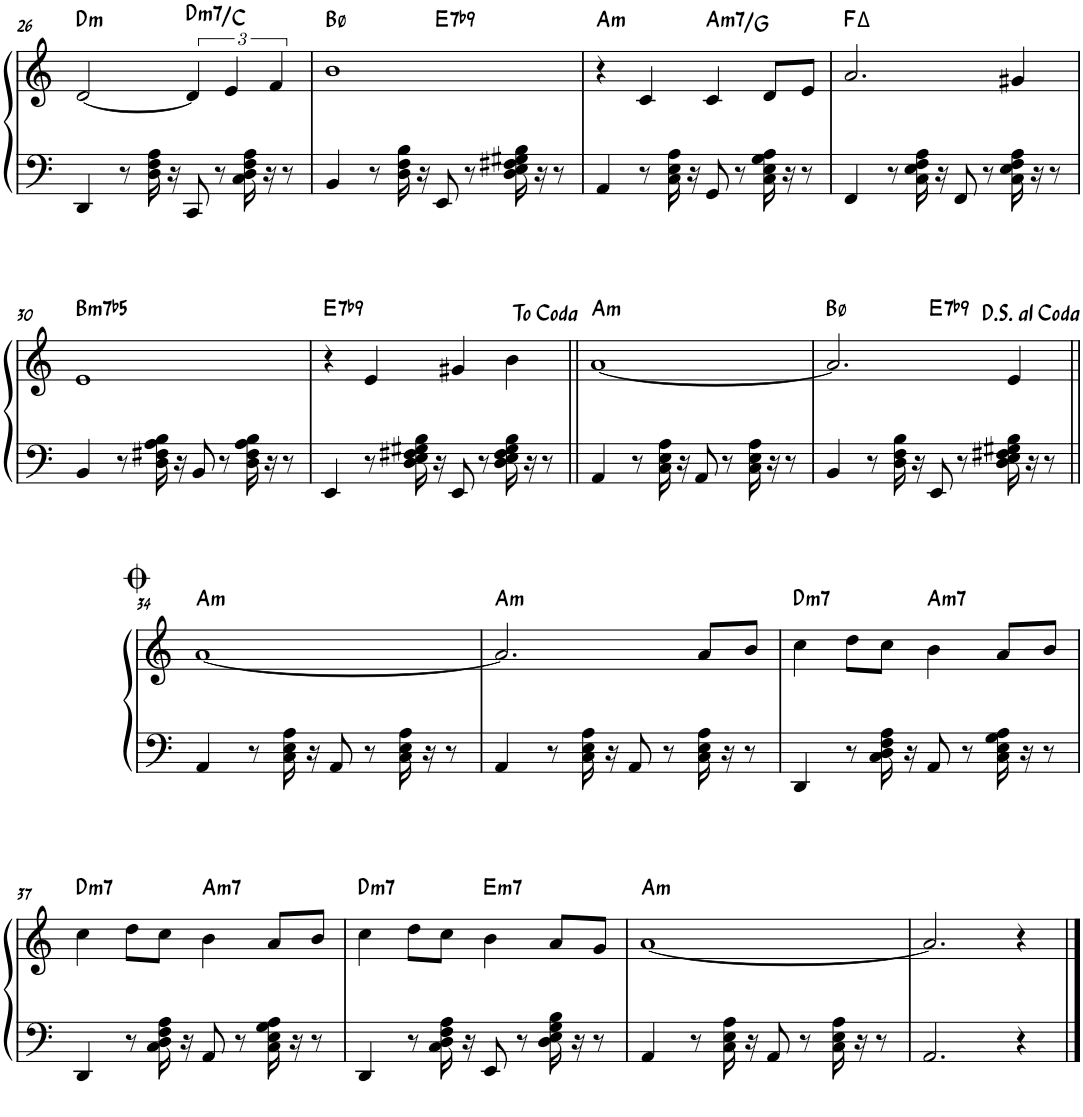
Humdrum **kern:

**kern	**kern	**harte
*part1	*part1	*part1
*staff2	*staff1	*
*I"Accordion	*	*
*I'Acc.	*	*
!!LO:PB:g=z
*clefF4	*clefG2	*
*k[]	*k[]	*
*M4/4	*M4/4	*
=26	=26	=26
!	!	!LO:H:kt=m
4DD/	[2d/	D:min
8r	.	.
16D\ 16F\ 16A\	.	.
16r	.	.
!	!	!LO:H:kt=m7
8CC/	6d/]	D:min7/b7
8r	.	.
.	6e/	.
16C\ 16D\ 16F\ 16A\	.	.
16r	.	.
.	6f/	.
8r	.	.
=27	=27	=27
*	*^	*
4BB/	1b	2ryy	B:hdim7
8r	.	.	.
16D\ 16F\ 16B\	.	.	.
16r	.	.	.
!	!	!	!LO:H:kt=7
8EE/	.	2ryy	E:7(b9)
8r	.	.	.
16D\ 16E\ 16F#X\ 16G#X\ 16B\	.	.	.
16r	.	.	.
8r	.	.	.
=28	=28	=28	=28
!	!	!	!LO:H:kt=m
*	*v	*v	*
4AA/	4r	A:min
8r	4c/	.
16C\ 16E\ 16A\	.	.
16r	.	.
!	!	!LO:H:kt=m7
8GG/	4c/	A:min7/b7
8r	.	.
16C\ 16E\ 16G\ 16A\	8d/L	.
16r	.	.
8r	8e/J	.
=29	=29	=29
4FF/	2.a/	F:maj
8r	.	.
16C\ 16E\ 16F\ 16A\	.	.
16r	.	.
8FF/	.	.
8r	.	.
16C\ 16E\ 16F\ 16A\	4g#X/	.
16r	.	.
8r	.	.
!!LO:LB:g=z
=30	=30	=30
!	!	!LO:H:kt=m7b5
4BB/	1e	B:hdim7
8r	.	.
16D\ 16F#X\ 16A\ 16B\	.	.
16r	.	.
8BB/	.	.
8r	.	.
16D\ 16F#\ 16A\ 16B\	.	.
16r	.	.
8r	.	.
=31	=31	=31
!	!	!LO:H:kt=7
4EE/	4r	E:7(b9)
8r	4e/	.
16D\ 16E\ 16F#X\ 16G#X\ 16B\	.	.
16r	.	.
8EE/	4g#X/	.
8r	.	.
16D\ 16E\ 16F#\ 16G#\ 16B\	4b\	.
16r	.	.
8r	.	.
=32||	=32||	=32||
!	!	!LO:H:kt=m
4AA/	[1a	A:min
8r	.	.
16C\ 16E\ 16A\	.	.
16r	.	.
8AA/	.	.
8r	.	.
16C\ 16E\ 16A\	.	.
16r	.	.
8r	.	.
=33	=33	=33
*	*^	*
4BB/	2.a/]	2ryy	B:hdim7
8r	.	.	.
16D\ 16F\ 16B\	.	.	.
16r	.	.	.
!	!	!	!LO:H:kt=7
8EE/	.	2ryy	E:7(b9)
8r	.	.	.
16D\ 16E\ 16F#X\ 16G#X\ 16B\	4e/	.	.
16r	.	.	.
8r	.	.	.
!!LO:LB:g=z
=34||	=34||	=34||	=34||
!	!	!	!LO:H:kt=m
*	*v	*v	*
4AA/	[1a	A:min
8r	.	.
16C\ 16E\ 16A\	.	.
16r	.	.
8AA/	.	.
8r	.	.
16C\ 16E\ 16A\	.	.
16r	.	.
8r	.	.
=35	=35	=35
!	!	!LO:H:kt=m
4AA/	2.a/]	A:min
8r	.	.
16C\ 16E\ 16A\	.	.
16r	.	.
8AA/	.	.
8r	.	.
16C\ 16E\ 16A\	8a/L	.
16r	.	.
8r	8b/J	.
=36	=36	=36
!	!	!LO:H:kt=m7
4DD/	4cc\	D:min7
8r	8dd\L	.
16C\ 16D\ 16F\ 16A\	8cc\J	.
16r	.	.
!	!	!LO:H:kt=m7
8AA/	4b\	A:min7
8r	.	.
16C\ 16E\ 16G\ 16A\	8a/L	.
16r	.	.
8r	8b/J	.
!!LO:LB:g=z
=37	=37	=37
!	!	!LO:H:kt=m7
4DD/	4cc\	D:min7
8r	8dd\L	.
16C\ 16D\ 16F\ 16A\	8cc\J	.
16r	.	.
!	!	!LO:H:kt=m7
8AA/	4b\	A:min7
8r	.	.
16C\ 16E\ 16G\ 16A\	8a/L	.
16r	.	.
8r	8b/J	.
=38	=38	=38
!	!	!LO:H:kt=m7
4DD/	4cc\	D:min7
8r	8dd\L	.
16C\ 16D\ 16F\ 16A\	8cc\J	.
16r	.	.
!	!	!LO:H:kt=m7
8EE/	4b\	E:min7
8r	.	.
16D\ 16E\ 16G\ 16B\	8a/L	.
16r	.	.
8r	8g/J	.
=39	=39	=39
!	!	!LO:H:kt=m
4AA/	[1a	A:min
8r	.	.
16C\ 16E\ 16A\	.	.
16r	.	.
8AA/	.	.
8r	.	.
16C\ 16E\ 16A\	.	.
16r	.	.
8r	.	.
=40	=40	=40
2.AA/	2.a/]	.
4r	4r	.
==	==	==
*-	*-	*-
